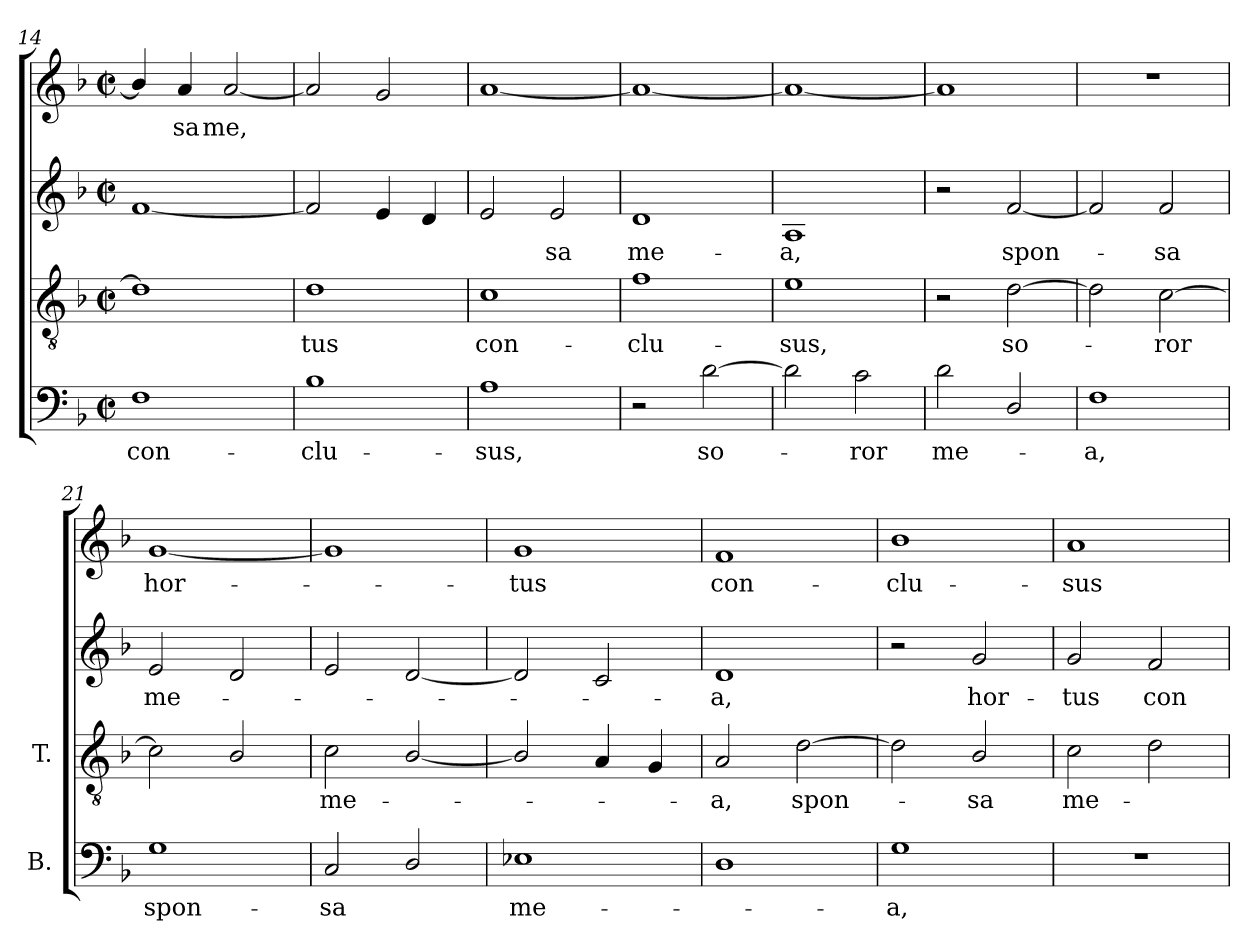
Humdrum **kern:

**kern	**text	**kern	**text	**kern	**text	**kern	**text
*part4	*part4	*part3	*part3	*part2	*part2	*part1	*part1
*staff4	*staff4	*staff3	*staff3	*staff2	*staff2	*staff1	*staff1
*I""Bajo"	*	*I""Contralto"	*	*I""Tenor"	*	*I""Tiple"	*
*I'B.	*	*I'T.	*	*	*	*	*
*clefF4	*	*clefGv2	*	*clefG2	*	*clefG2	*
*	*	*ITrd7c12	*	*	*	*	*
*k[b-]	*	*k[b-]	*	*k[b-]	*	*k[b-]	*
*F:	*	*F:	*	*F:	*	*F:	*
*M2/2	*	*M2/2	*	*M2/2	*	*M2/2	*
*met(c|)	*	*met(c|)	*	*met(c|)	*	*met(c|)	*
=14	=14	=14	=14	=14	=14	=14	=14
!	!LO:LY:b:color=#000000	!	!	!	!	!	!
1Fi	con-	1Di]	.	[1fi	.	4b-i/]	.
!	!	!	!	!	!	!	!LO:LY:b:color=#000000
.	.	.	.	.	.	4ai/	-sa
!	!	!	!	!	!	!	!LO:LY:b:color=#000000
.	.	.	.	.	.	[2ai/	me,
=15	=15	=15	=15	=15	=15	=15	=15
!	!LO:LY:b:color=#000000	!	!	!	!	!	!
!	!	!	!LO:LY:b:color=#000000	!	!	!	!
1B-i	-clu-	1Di	-tus	2fi/]	.	2ai/]	.
.	.	.	.	4ei/	.	2gi/	.
.	.	.	.	4di/	.	.	.
=16	=16	=16	=16	=16	=16	=16	=16
!	!LO:LY:b:color=#000000	!	!	!	!	!	!
!	!	!	!LO:LY:b:color=#000000	!	!	!	!
1Ai	-sus,	1Ci	con-	2ei/	.	[1ai	.
!	!	!	!	!	!LO:LY:b:color=#000000	!	!
.	.	.	.	2ei/	-sa	.	.
=17	=17	=17	=17	=17	=17	=17	=17
!	!	!	!LO:LY:b:color=#000000	!	!	!	!
!	!	!	!	!	!LO:LY:b:color=#000000	!	!
2r	.	1Fi	-clu-	1di	me-	1ai_	.
!	!LO:LY:b:color=#000000	!	!	!	!	!	!
[2di\	so-	.	.	.	.	.	.
=18	=18	=18	=18	=18	=18	=18	=18
!	!	!	!LO:LY:b:color=#000000	!	!	!	!
!	!	!	!	!	!LO:LY:b:color=#000000	!	!
2di\]	.	1Ei	-sus,	1Ai	-a,	1ai_	.
!	!LO:LY:b:color=#000000	!	!	!	!	!	!
2ci\	-ror	.	.	.	.	.	.
!!LO:LB:g=z
=19	=19	=19	=19	=19	=19	=19	=19
!	!LO:LY:b:color=#000000	!	!	!	!	!	!
2di\	me-	2r	.	2r	.	1ai]	.
!	!	!	!LO:LY:b:color=#000000	!	!	!	!
!	!	!	!	!	!LO:LY:b:color=#000000	!	!
2Di/	.	[2Di\	so-	[2fi/	spon-	.	.
=20	=20	=20	=20	=20	=20	=20	=20
!	!LO:LY:b:color=#000000	!	!	!	!	!	!
1Fi	-a,	2Di\]	.	2fi/]	.	1r	.
!	!	!	!LO:LY:b:color=#000000	!	!	!	!
!	!	!	!	!	!LO:LY:b:color=#000000	!	!
.	.	[2Ci\	-ror	2fi/	-sa	.	.
=21	=21	=21	=21	=21	=21	=21	=21
!	!LO:LY:b:color=#000000	!	!	!	!	!	!
!	!	!	!	!	!LO:LY:b:color=#000000	!	!
!	!	!	!	!	!	!	!LO:LY:b:color=#000000
1Gi	spon-	2Ci\]	.	2ei/	me-	[1gi	hor-
.	.	2BB-i/	.	2di/	.	.	.
=22	=22	=22	=22	=22	=22	=22	=22
!	!LO:LY:b:color=#000000	!	!	!	!	!	!
!	!	!	!LO:LY:b:color=#000000	!	!	!	!
2Ci/	-sa	2Ci\	me-	2ei/	.	1gi]	.
2Di/	.	[2BB-i/	.	[2di/	.	.	.
=23	=23	=23	=23	=23	=23	=23	=23
!	!LO:LY:b:color=#000000	!	!	!	!	!	!
!	!	!	!	!	!	!	!LO:LY:b:color=#000000
1E-Xi	me-	2BB-i/]	.	2di/]	.	1gi	-tus
.	.	4AAi/	.	2ci/	.	.	.
.	.	4GGi/	.	.	.	.	.
=24	=24	=24	=24	=24	=24	=24	=24
!	!	!	!LO:LY:b:color=#000000	!	!	!	!
!	!	!	!	!	!LO:LY:b:color=#000000	!	!
!	!	!	!	!	!	!	!LO:LY:b:color=#000000
1Di	.	2AAi/	-a,	1di	-a,	1fi	con-
!	!	!	!LO:LY:b:color=#000000	!	!	!	!
.	.	[2Di\	spon-	.	.	.	.
=25	=25	=25	=25	=25	=25	=25	=25
!	!LO:LY:b:color=#000000	!	!	!	!	!	!
!	!	!	!	!	!	!	!LO:LY:b:color=#000000
1Gi	-a,	2Di\]	.	2r	.	1b-i	-clu-
!	!	!	!LO:LY:b:color=#000000	!	!	!	!
!	!	!	!	!	!LO:LY:b:color=#000000	!	!
.	.	2BB-i/	-sa	2gi/	hor-	.	.
=26	=26	=26	=26	=26	=26	=26	=26
!	!	!	!LO:LY:b:color=#000000	!	!	!	!
!	!	!	!	!	!LO:LY:b:color=#000000	!	!
!	!	!	!	!	!	!	!LO:LY:b:color=#000000
1r	.	2Ci\	me-	2gi/	-tus	1ai	-sus
!	!	!	!	!	!LO:LY:b:color=#000000	!	!
.	.	2Di\	.	2fi/	con-	.	.
=	=	=	=	=	=	=	=
*-	*-	*-	*-	*-	*-	*-	*-
